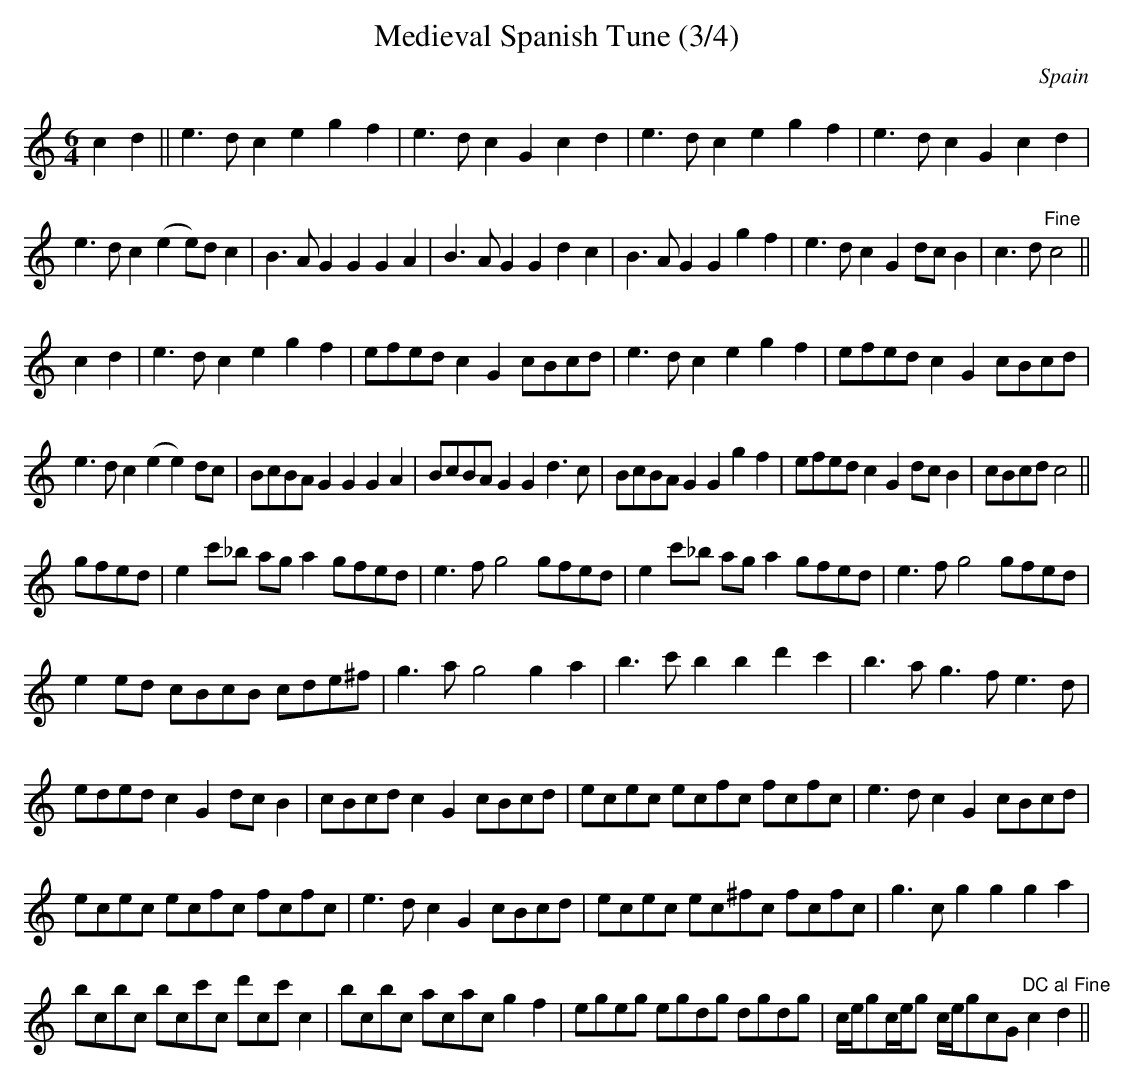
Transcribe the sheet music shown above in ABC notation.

X:1
T:Medieval Spanish Tune (3/4)
L:1/4
M:6/4
O:Spain
K:C major
cd|| \
e>d ce gf| e>d cG cd| e>d ce gf| e>d cG cd|
e>d c(e e/)d/c | B>A GG GA| \
B>A GG dc| B>A GG gf|\
e>d cG d/c/B| c>d "Fine"c2 ||
cd| \
e>d ce gf| e/f/e/d/ cG c/B/c/d/| \
e>d ce gf| e/f/e/d/ cG c/B/c/d/|
e>d c(e e)d/c/ | B/c/B/A/ GG GA|\
B/c/B/A/ GG d>c| B/c/B/A/ GG gf|\
e/f/e/d/ cG d/c/B| c/B/c/d/ c2 ||
g/f/e/d/ |\
ec'/_b/ a/g/a g/f/e/d/ | e>f g2 g/f/e/d/ |\
ec'/_b/ a/g/a g/f/e/d/ | e>f g2 g/f/e/d/ |
ee/d/ c/B/c/B/ c/d/e/^f/| g>a g2 ga|\
b>c' bb d'c'| b>a g>f e>d|
e/d/e/d/ cG d/c/B | c/B/c/d/ cG c/B/c/d/ |\
e/c/e/c/ e/c/f/c/ f/c/f/c/ | e>d cG c/B/c/d/|
e/c/e/c/ e/c/f/c/ f/c/f/c/ | e>d cG c/B/c/d/ |\
e/c/e/c/ e/c/^f/c/ f/c/f/c/| g>c gg ga|
b/c/b/c/ b/c/c'/c/ d'/c/c'/c| b/c/b/c/ a/c/a/c/ gf|\
e/g/e/g/ e/g/d/g/ d/g/d/g/| \
c//e//g/c//e//g/ c//e//g/c/G/ "DC al Fine"cd ||
